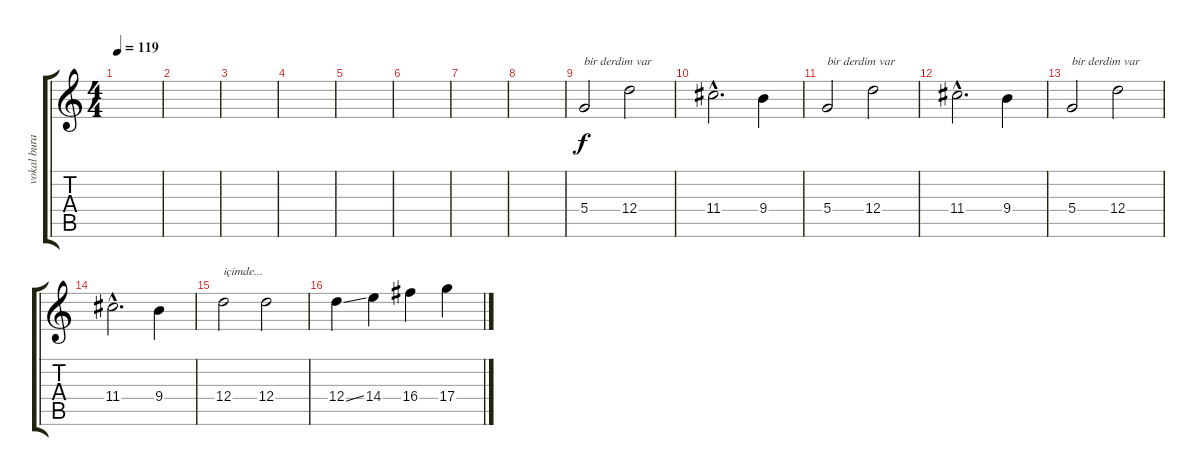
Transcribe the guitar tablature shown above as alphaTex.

\track ("vokal burak" "vokal bura") {instrument distortionguitar}
\staff {score tabs}
\tuning (E4 B3 G3 D3 A2 E2) {hide}
\ts (4 4)
\tempo 119
\clef g2
\ks c
|
|
|
|
|
|
|
|
5.4.2{txt "bir derdim var" volume 12 instrument lead2sawtooth} 12.4.2 |
11.4{hac}.2{d} 9.4.4 |
5.4.2{txt "bir derdim var"} 12.4.2 |
11.4{hac}.2{d} 9.4.4 |
5.4.2{txt "bir derdim var"} 12.4.2 |
11.4{hac}.2{d} 9.4.4 |
12.4.2{txt "içimde..."} 12.4.2 |
12.4{ss}.4 14.4.4 16.4.4 17.4.4
